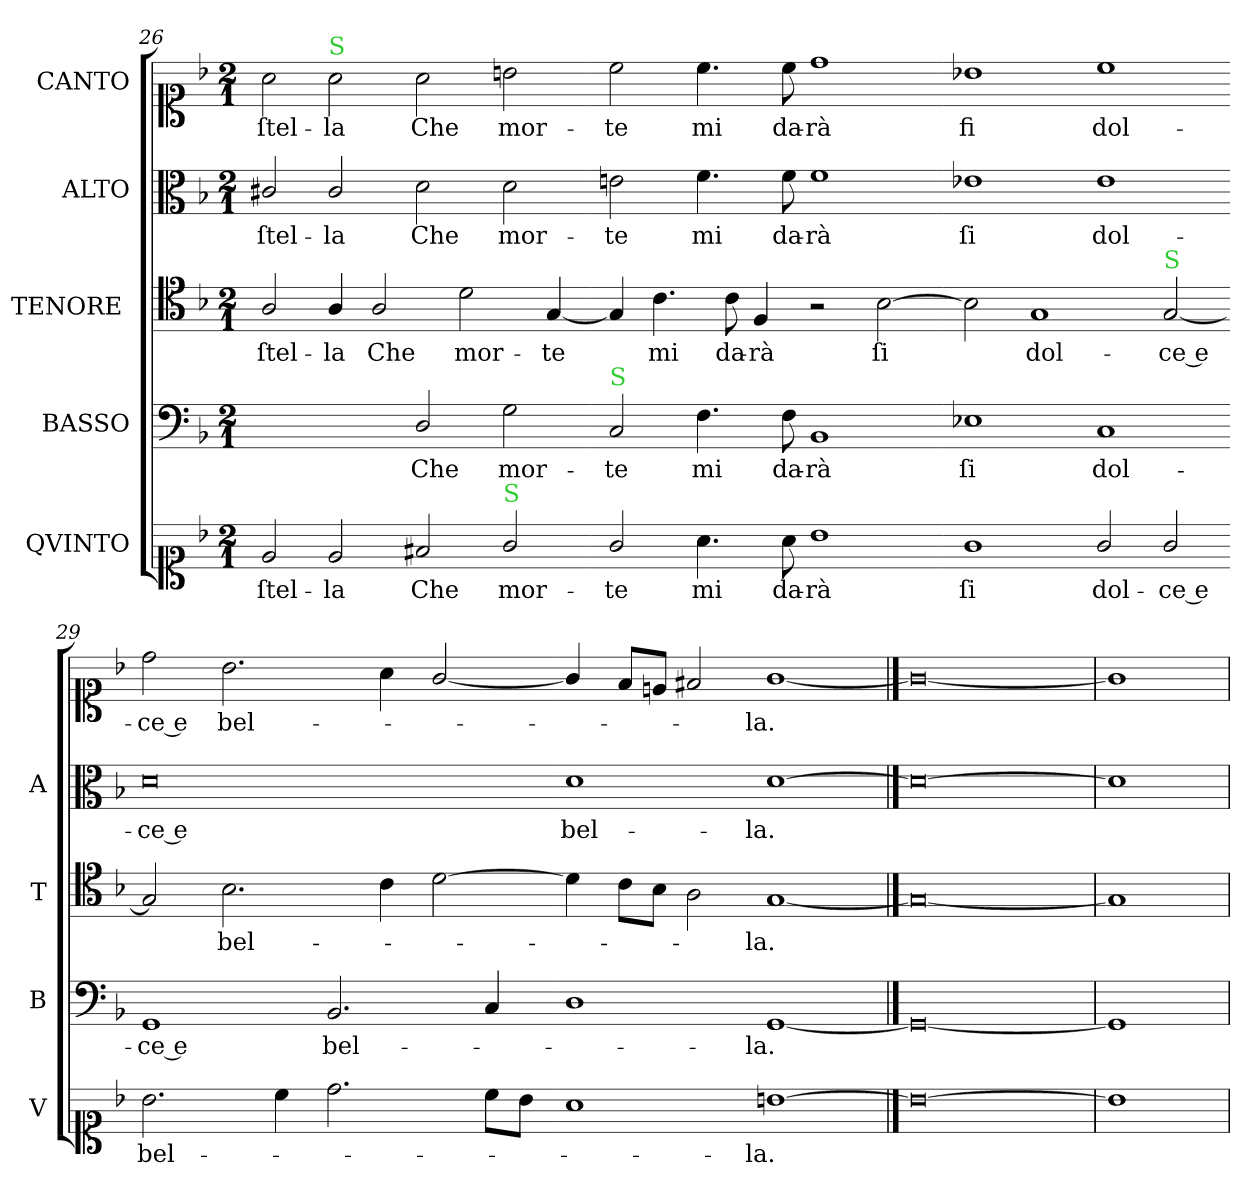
**kern	**text	**kern	**text	**kern	**text	**kern	**text	**kern	**text
*part5	*part5	*part4	*part4	*part3	*part3	*part2	*part2	*part1	*part1
*staff5	*staff5	*staff4	*staff4	*staff3	*staff3	*staff2	*staff2	*staff1	*staff1
*I"QVINTO	*	*I"BASSO	*	*I"TENORE 	*	*I"ALTO	*	*I"CANTO	*
*I'V	*	*I'B	*	*I'T	*	*I'A	*	*	*
*clefC1	*	*clefF4	*	*clefC4	*	*clefC3	*	*clefC1	*
*k[b-]	*	*k[b-]	*	*k[b-]	*	*k[b-]	*	*k[b-]	*
*M2/1	*	*M2/1	*	*M2/1	*	*M2/1	*	*M2/1	*
=26	=26	=26	=26	=26	=26	=26	=26	=26	=26
2e/	ſtel-	1ryy	.	2A/	ſtel-	2c#X/	ſtel-	2a\	ſtel-
!	!	!	!	!	!	!	!	!LO:TX:a:color=limegreen:t=S	!
2e/	-la	.	.	4A/	-la	2c#/	-la	2a\	-la
.	.	.	.	2A/	Che	.	.	.	.
2f#X/	Che	2D/	Che	.	.	2d\	Che	2a\	Che
.	.	.	.	2d\	mor-	.	.	.	.
!LO:TX:a:color=limegreen:t=S	!	!	!	!	!	!	!	!	!
2g/	mor-	2G\	mor-	.	.	2d\	mor-	2bn\	mor-
.	.	.	.	[4G/	-te	.	.	.	.
=27-	=27-	=27-	=27-	=27-	=27-	=27-	=27-	=27-	=27-
!	!	!LO:TX:a:color=limegreen:t=S	!	!	!	!	!	!	!
2g/	-te	2C/	-te	4G/]	.	2en\	-te	2cc\	-te
.	.	.	.	4.c\	mi	.	.	.	.
4.a\	mi	4.F\	mi	.	.	4.f\	mi	4.cc\	mi
.	.	.	.	8c\	da-	.	.	.	.
.	.	.	.	4F/	-rà	.	.	.	.
8a\	da-	8F\	da-	.	.	8f\	da-	8cc\	da-
1b-	-rà	1BB-	-rà	2r	.	1f	-rà	1dd	-rà
.	.	.	.	[2B-\	ſi	.	.	.	.
=28-	=28-	=28-	=28-	=28-	=28-	=28-	=28-	=28-	=28-
1g	ſi	1E-X	ſi	2B-\]	.	1e-X	ſi	1b-X	fi
.	.	.	.	1G	dol-	.	.	.	.
2g/	dol-	1C	dol-	.	.	1e-	dol-	1cc	dol-
!	!	!	!	!LO:TX:a:color=limegreen:t=S	!	!	!	!	!
2g/	-ce e	.	.	[2G/	-ce e	.	.	.	.
=29-	=29-	=29-	=29-	=29-	=29-	=29-	=29-	=29-	=29-
2.b-\	bel-	1GG	-ce e	2G/]	.	0d	-ce e	2dd\	-ce e
.	.	.	.	2.B-\	bel-	.	.	2.b-\	bel-
4cc\	.	.	.	.	.	.	.	.	.
2.dd\	.	2.BB-/	bel-	.	.	.	.	.	.
.	.	.	.	4c\	.	.	.	4a\	.
.	.	.	.	[2d\	.	.	.	[2g/	.
8cc\L	.	4C/	.	.	.	.	.	.	.
8b-\J	.	.	.	.	.	.	.	.	.
=30-	=30-	=30-	=30-	=30-	=30-	=30-	=30-	=30-	=30-
1a	.	1D	.	4d\]	.	1d	bel-	4g/]	.
.	.	.	.	8c\L	.	.	.	8f/L	.
.	.	.	.	8B-\J	.	.	.	8en/J	.
.	.	.	.	2A\	.	.	.	2f#X/	.
[1bn	-la.	[1GG	-la.	[1G	-la.	[1d	-la.	[1g/	-la.
==31	==31	==31	==31	==31	==31	==31	==31	==31	==31
0b_	.	0GG_	.	0G_	.	0d_	.	0g/_	.
=32	=32	=32	=32	=32	=32	=32	=32	=32	=32
1b]	.	1GG]	.	1G]	.	1d]	.	1g/]	.
=	=	=	=	=	=	=	=	=	=
*-	*-	*-	*-	*-	*-	*-	*-	*-	*-
